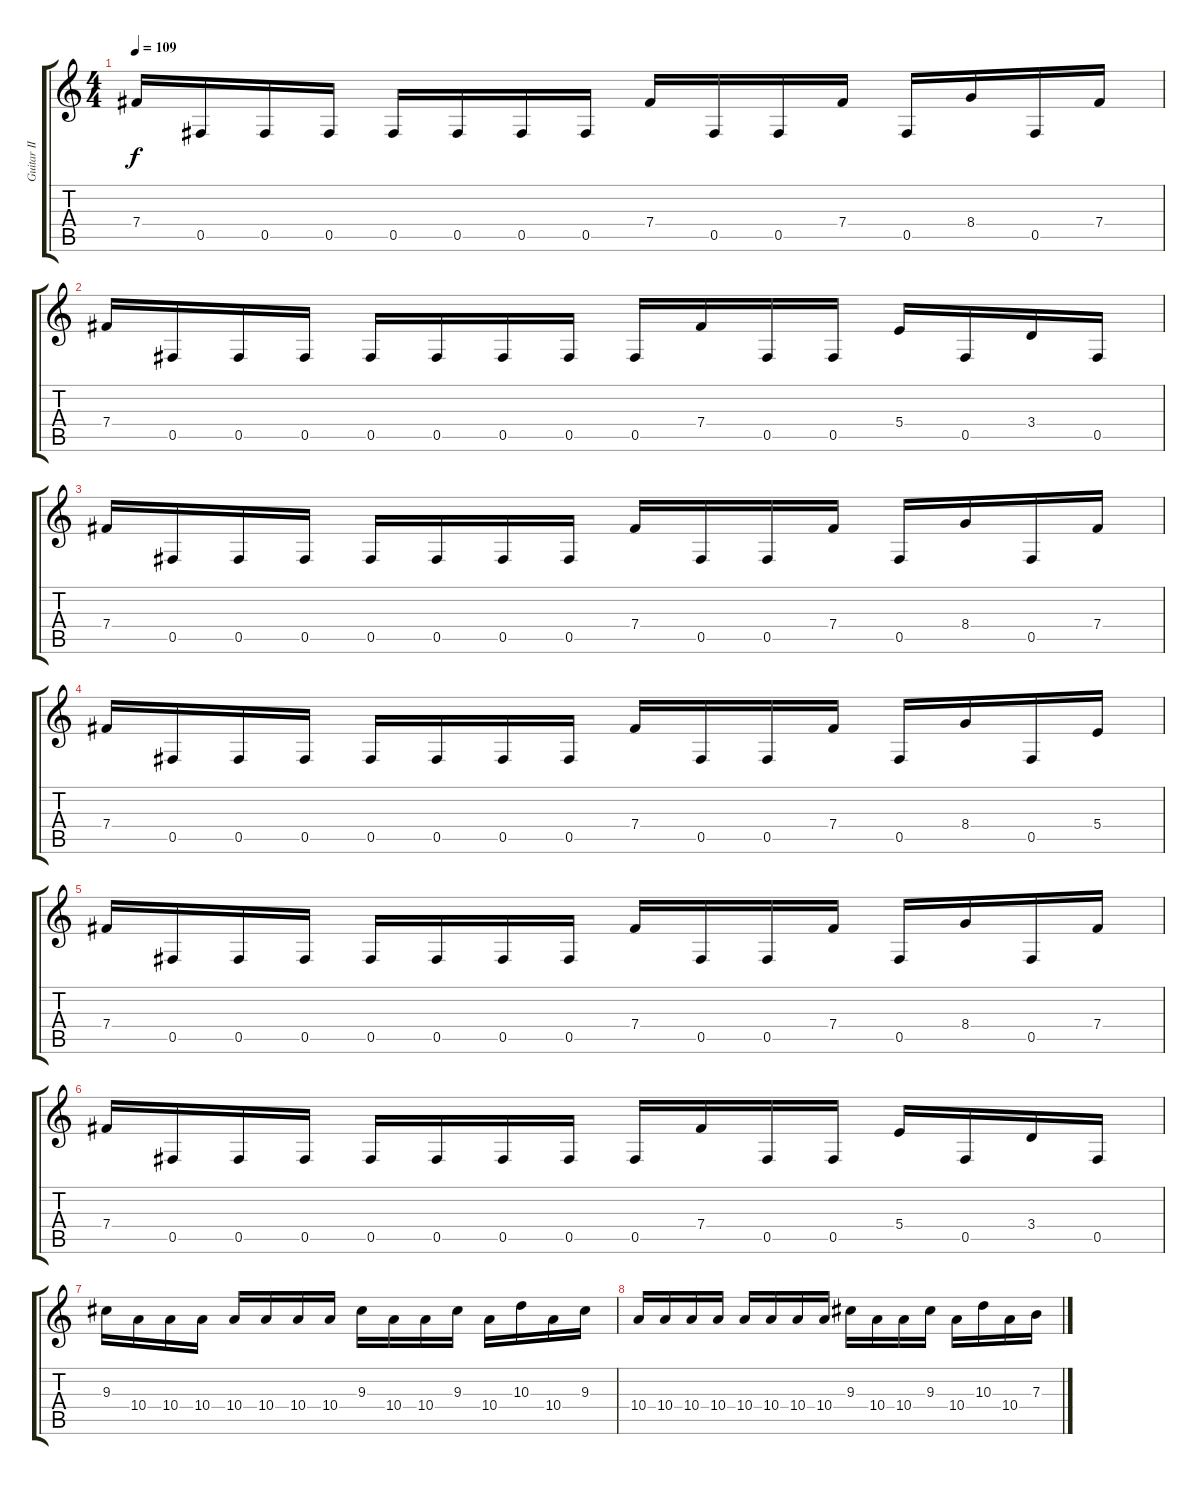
\track ("Guitar II [Henriksson]" "Guitar II ") {instrument distortionguitar}
\staff {score tabs}
\tuning (Db4 Ab3 E3 B2 Gb2 Db2) {hide}
\ts (4 4)
\tempo 109
\clef g2
\ks c
7.4.16{dy f} 0.5.16 0.5.16 0.5.16 0.5.16 0.5.16 0.5.16 0.5.16 7.4.16 0.5.16 0.5.16 7.4.16 0.5.16 8.4.16 0.5.16 7.4.16 |
7.4.16 0.5.16 0.5.16 0.5.16 0.5.16 0.5.16 0.5.16 0.5.16 0.5.16 7.4.16 0.5.16 0.5.16 5.4.16 0.5.16 3.4.16 0.5.16 |
\section ("" "")
7.4.16 0.5.16 0.5.16 0.5.16 0.5.16 0.5.16 0.5.16 0.5.16 7.4.16 0.5.16 0.5.16 7.4.16 0.5.16 8.4.16 0.5.16 7.4.16 |
7.4.16 0.5.16 0.5.16 0.5.16 0.5.16 0.5.16 0.5.16 0.5.16 7.4.16 0.5.16 0.5.16 7.4.16 0.5.16 8.4.16 0.5.16 5.4.16 |
7.4.16 0.5.16 0.5.16 0.5.16 0.5.16 0.5.16 0.5.16 0.5.16 7.4.16 0.5.16 0.5.16 7.4.16 0.5.16 8.4.16 0.5.16 7.4.16 |
7.4.16 0.5.16 0.5.16 0.5.16 0.5.16 0.5.16 0.5.16 0.5.16 0.5.16 7.4.16 0.5.16 0.5.16 5.4.16 0.5.16 3.4.16 0.5.16 |
9.3.16 10.4.16 10.4.16 10.4.16 10.4.16 10.4.16 10.4.16 10.4.16 9.3.16 10.4.16 10.4.16 9.3.16 10.4.16 10.3.16 10.4.16 9.3.16 |
10.4.16 10.4.16 10.4.16 10.4.16 10.4.16 10.4.16 10.4.16 10.4.16 9.3.16 10.4.16 10.4.16 9.3.16 10.4.16 10.3.16 10.4.16 7.3.16
